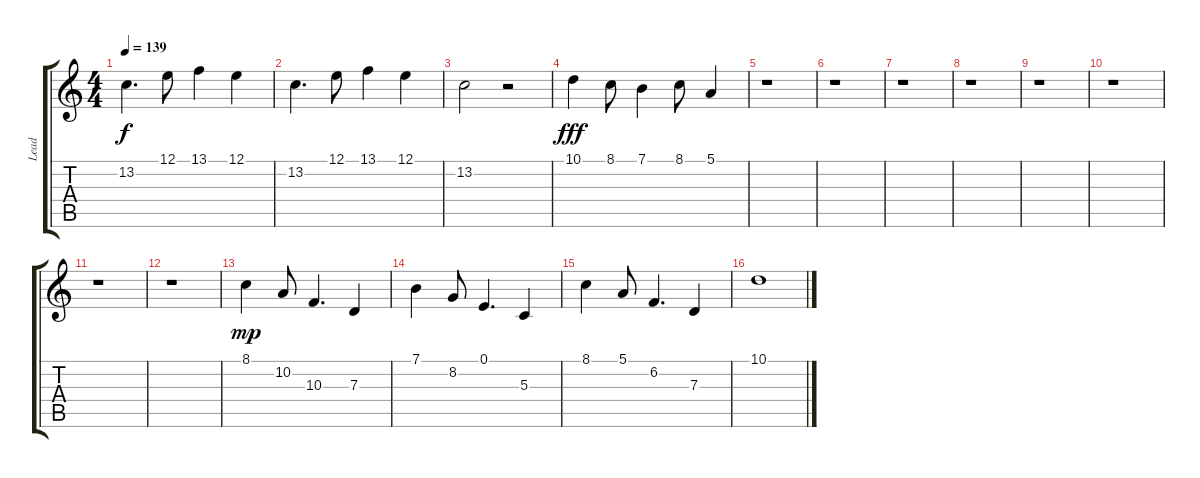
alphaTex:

\track ("Lead" "Lead") {instrument celesta}
\staff {score tabs}
\tuning (E4 B3 G3 D3 A2 E2) {hide}
\ts (4 4)
\tempo 139
\clef g2
\ks c
13.2.4{d dy f} 12.1.8 13.1.4 12.1.4 |
13.2.4{d} 12.1.8 13.1.4 12.1.4 |
13.2.2 r.2 |
10.1.4{dy fff} 8.1.8 7.1.4 8.1.8 5.1.4 |
r.1 |
r.1 |
r.1 |
r.1 |
r.1 |
r.1 |
r.1 |
r.1 |
8.1.4{dy mp} 10.2.8 10.3.4{d} 7.3.4 |
7.1.4 8.2.8 0.1.4{d} 5.3.4 |
8.1.4 5.1.8 6.2.4{d} 7.3.4 |
10.1.1
